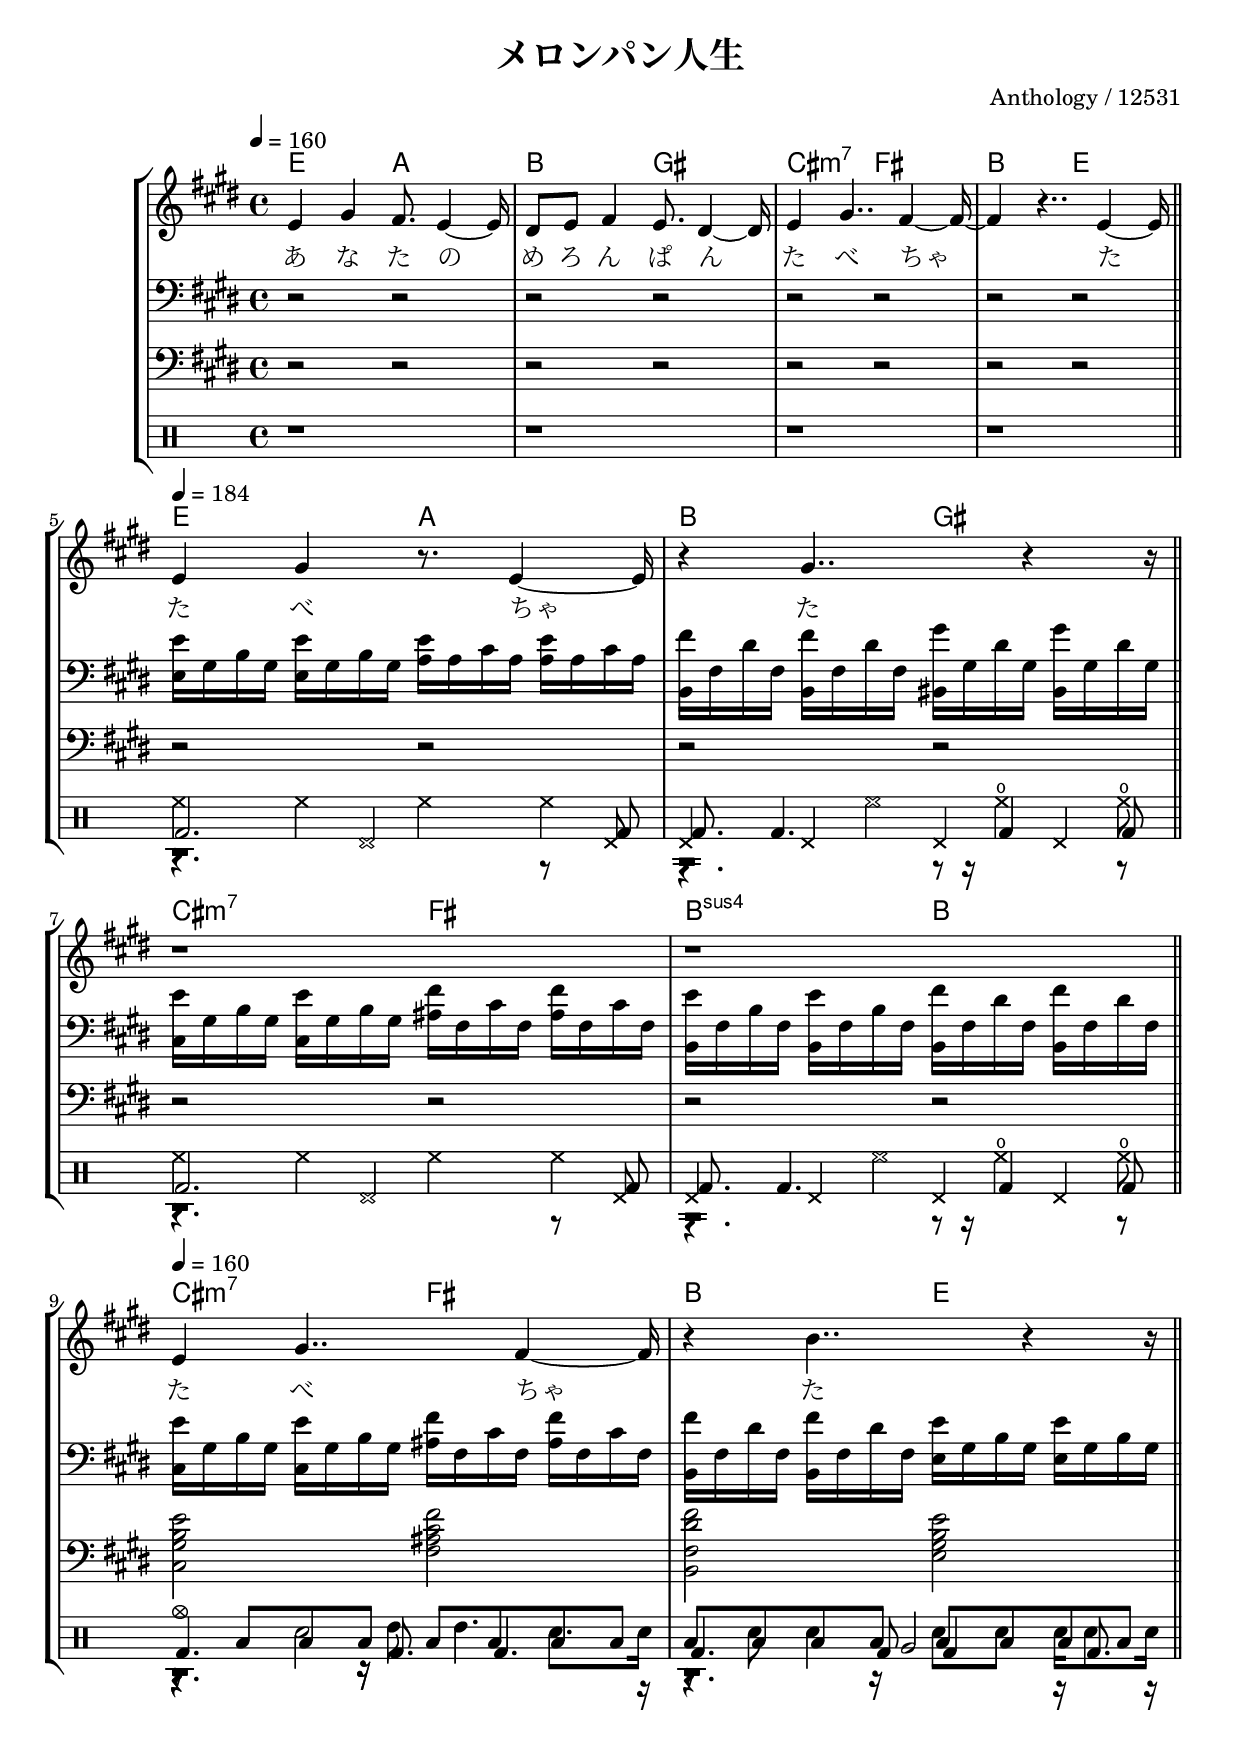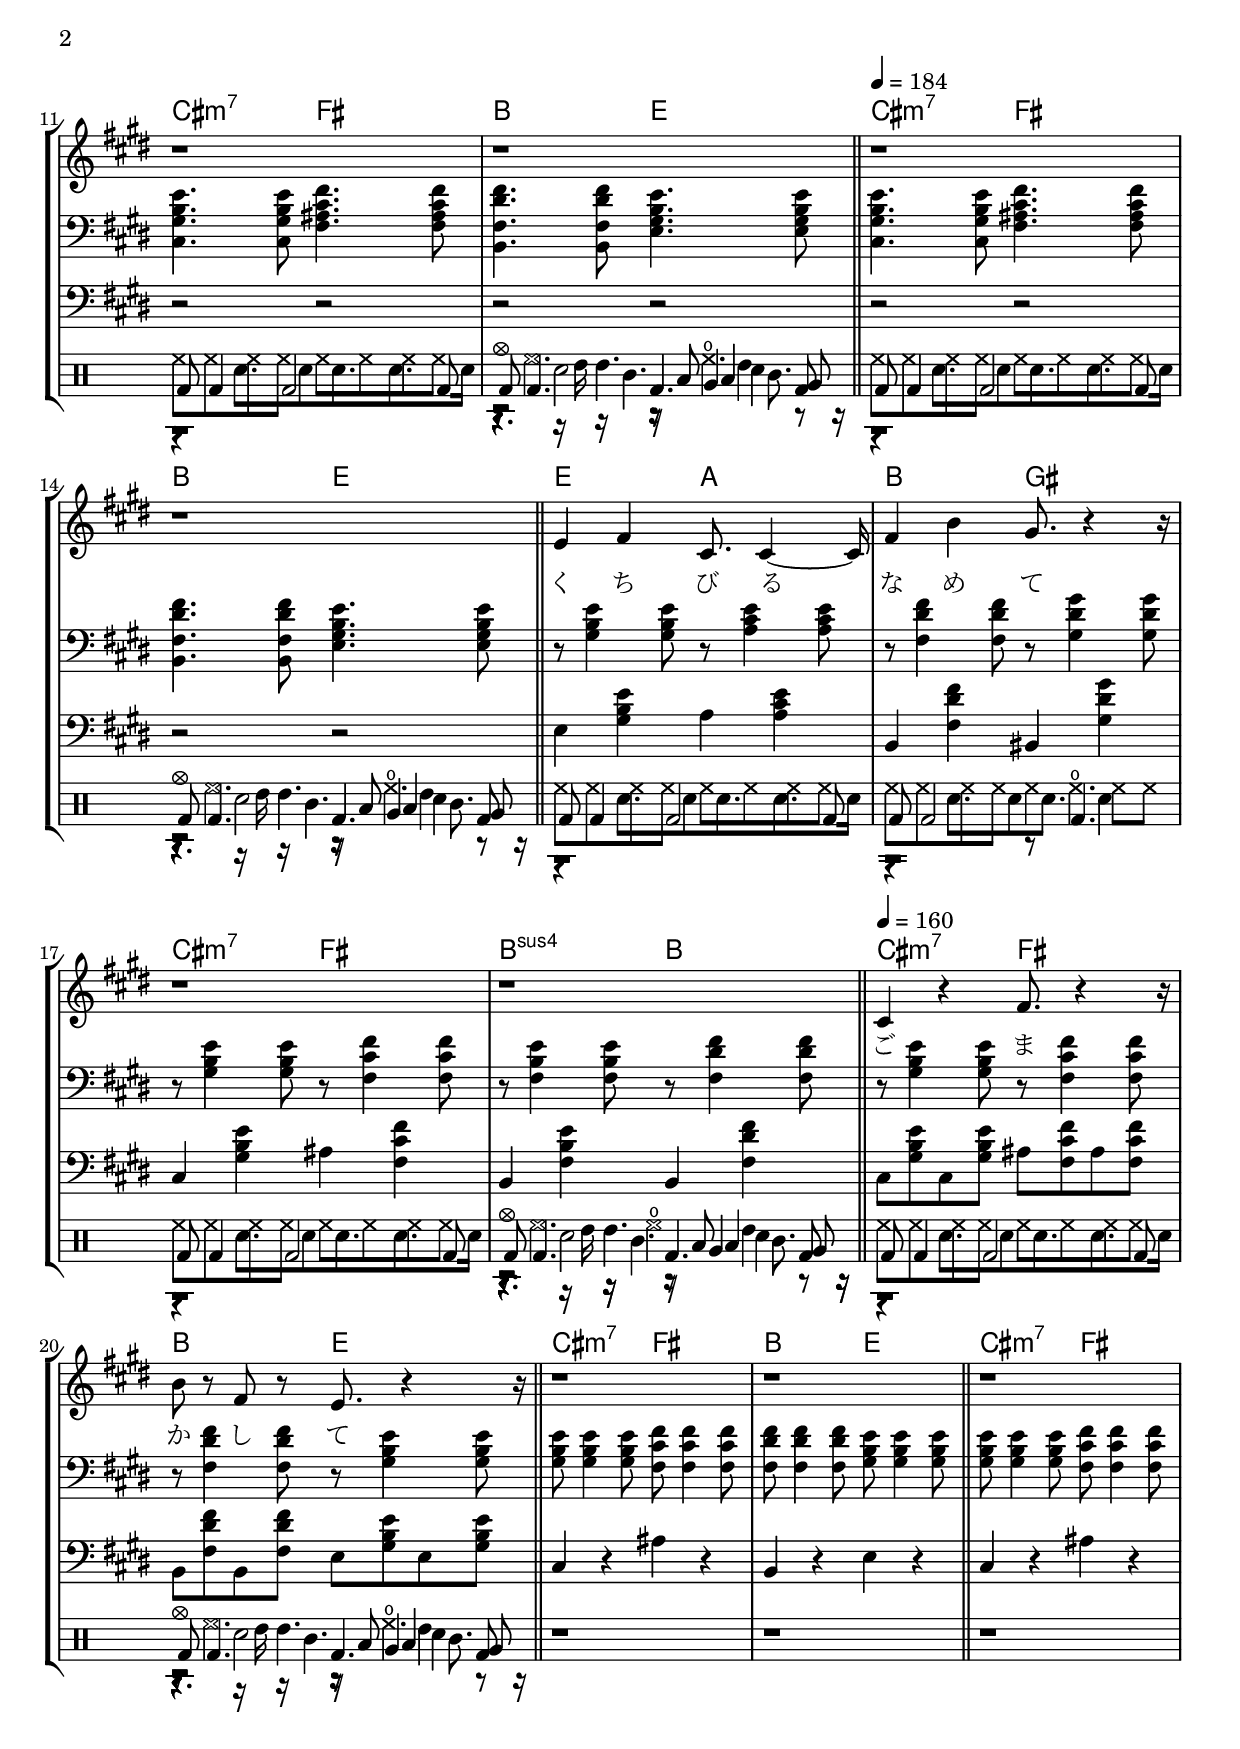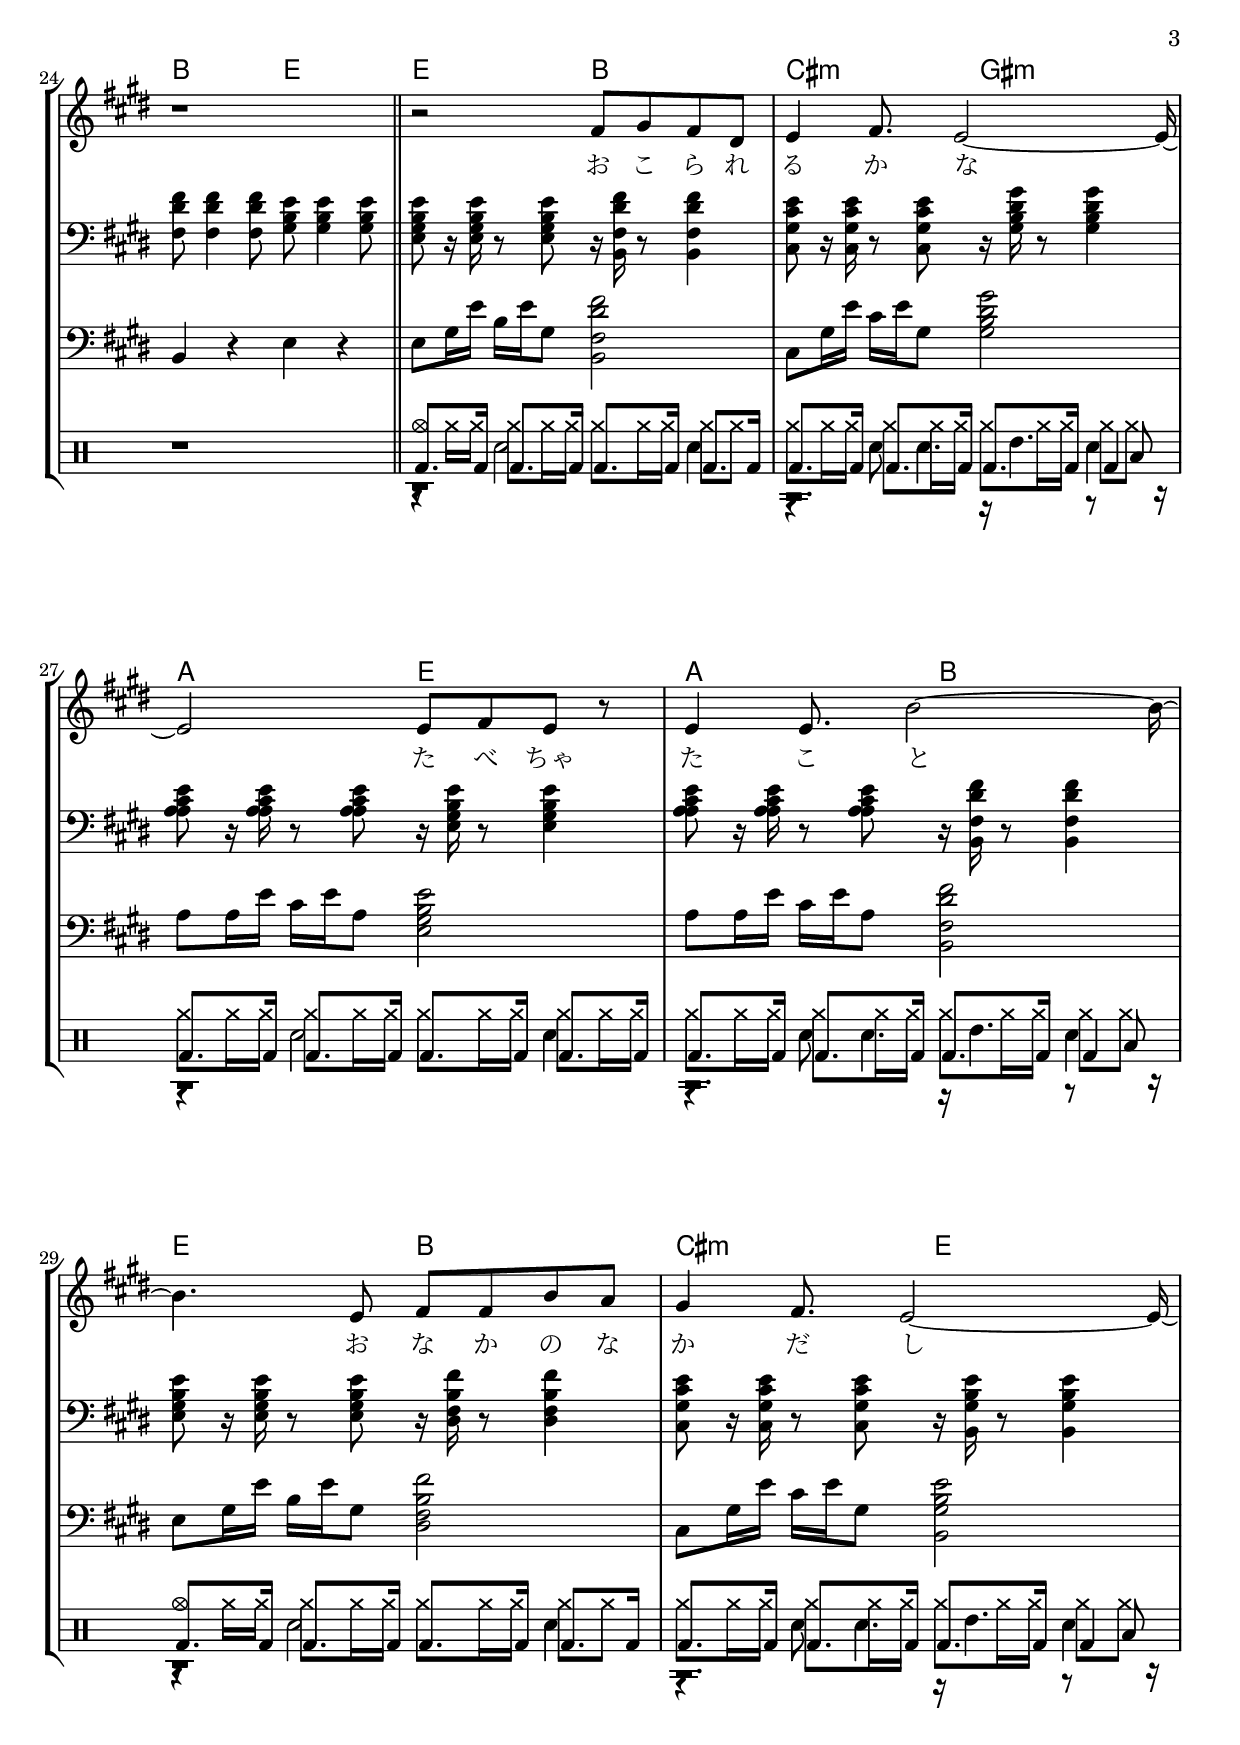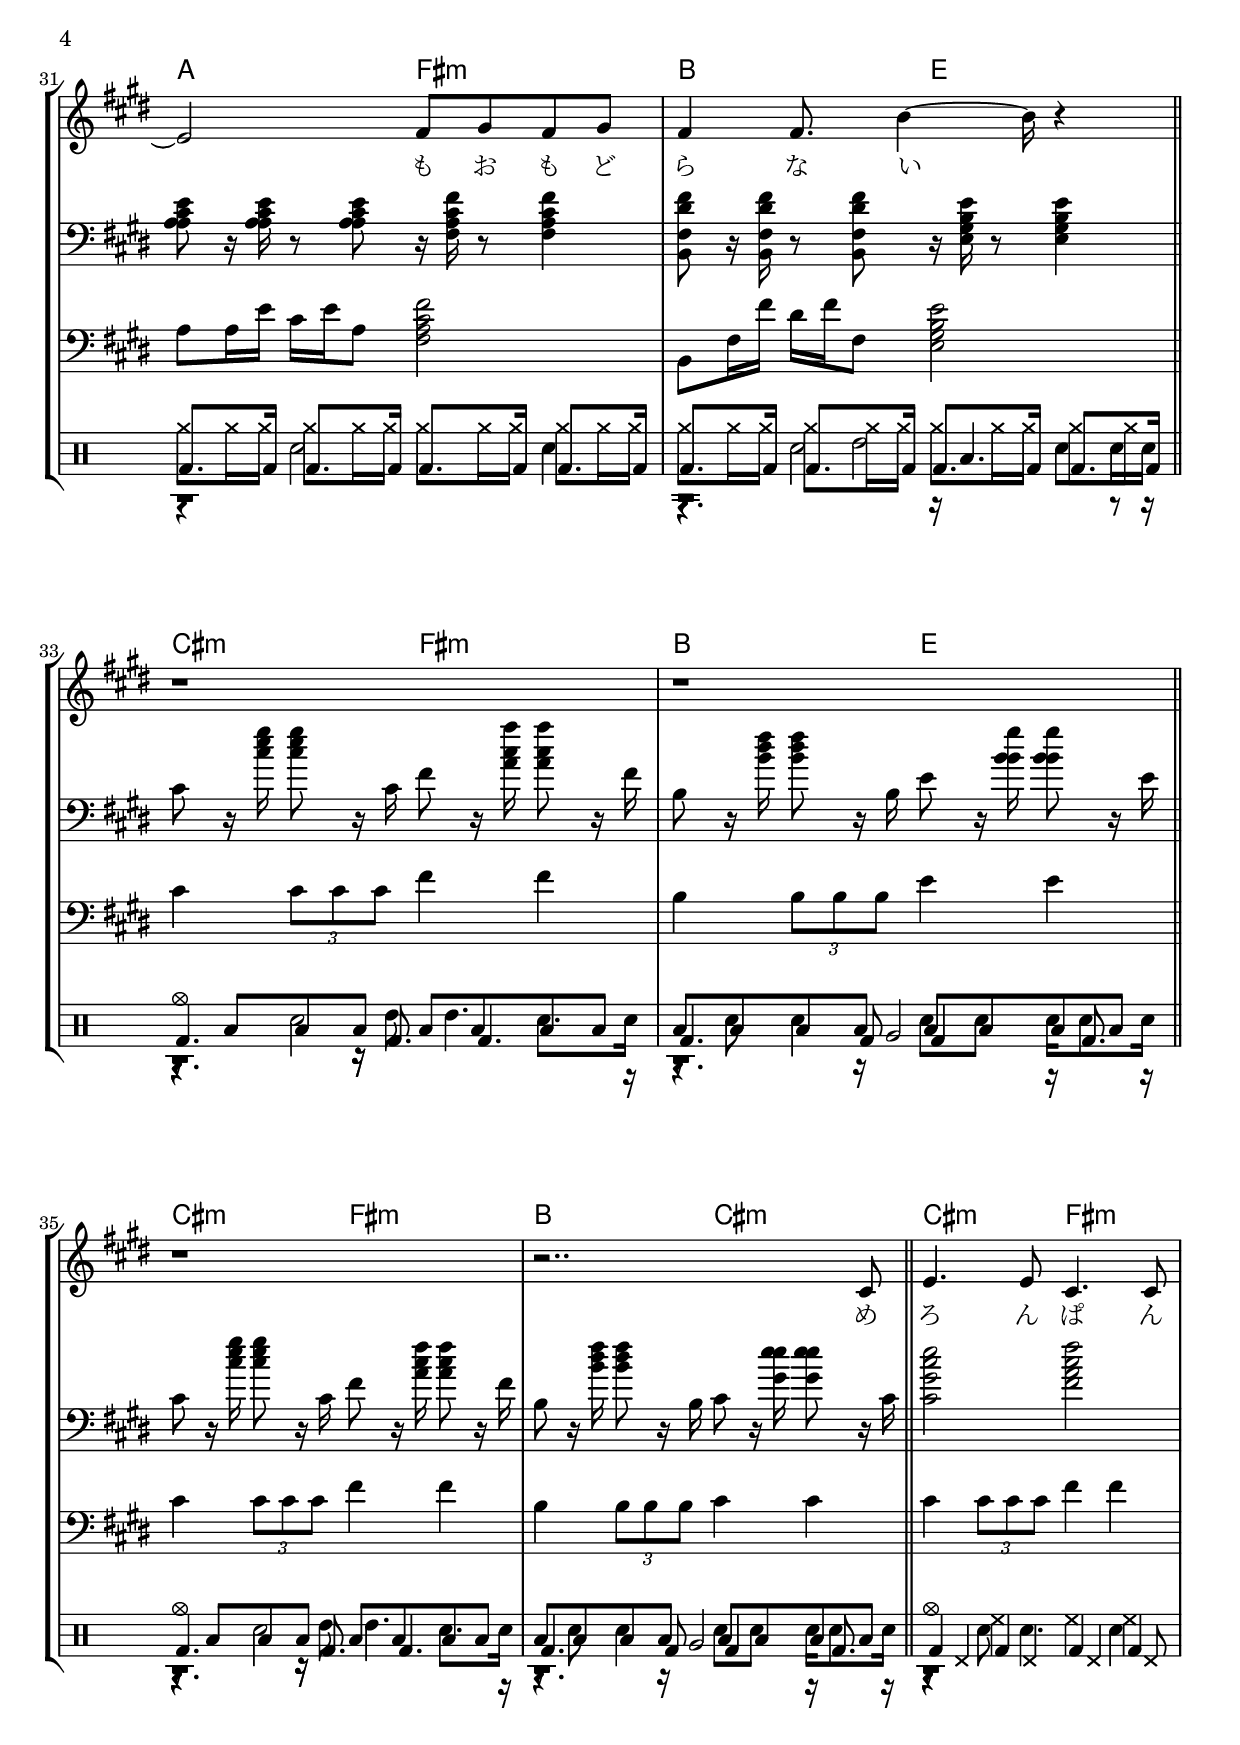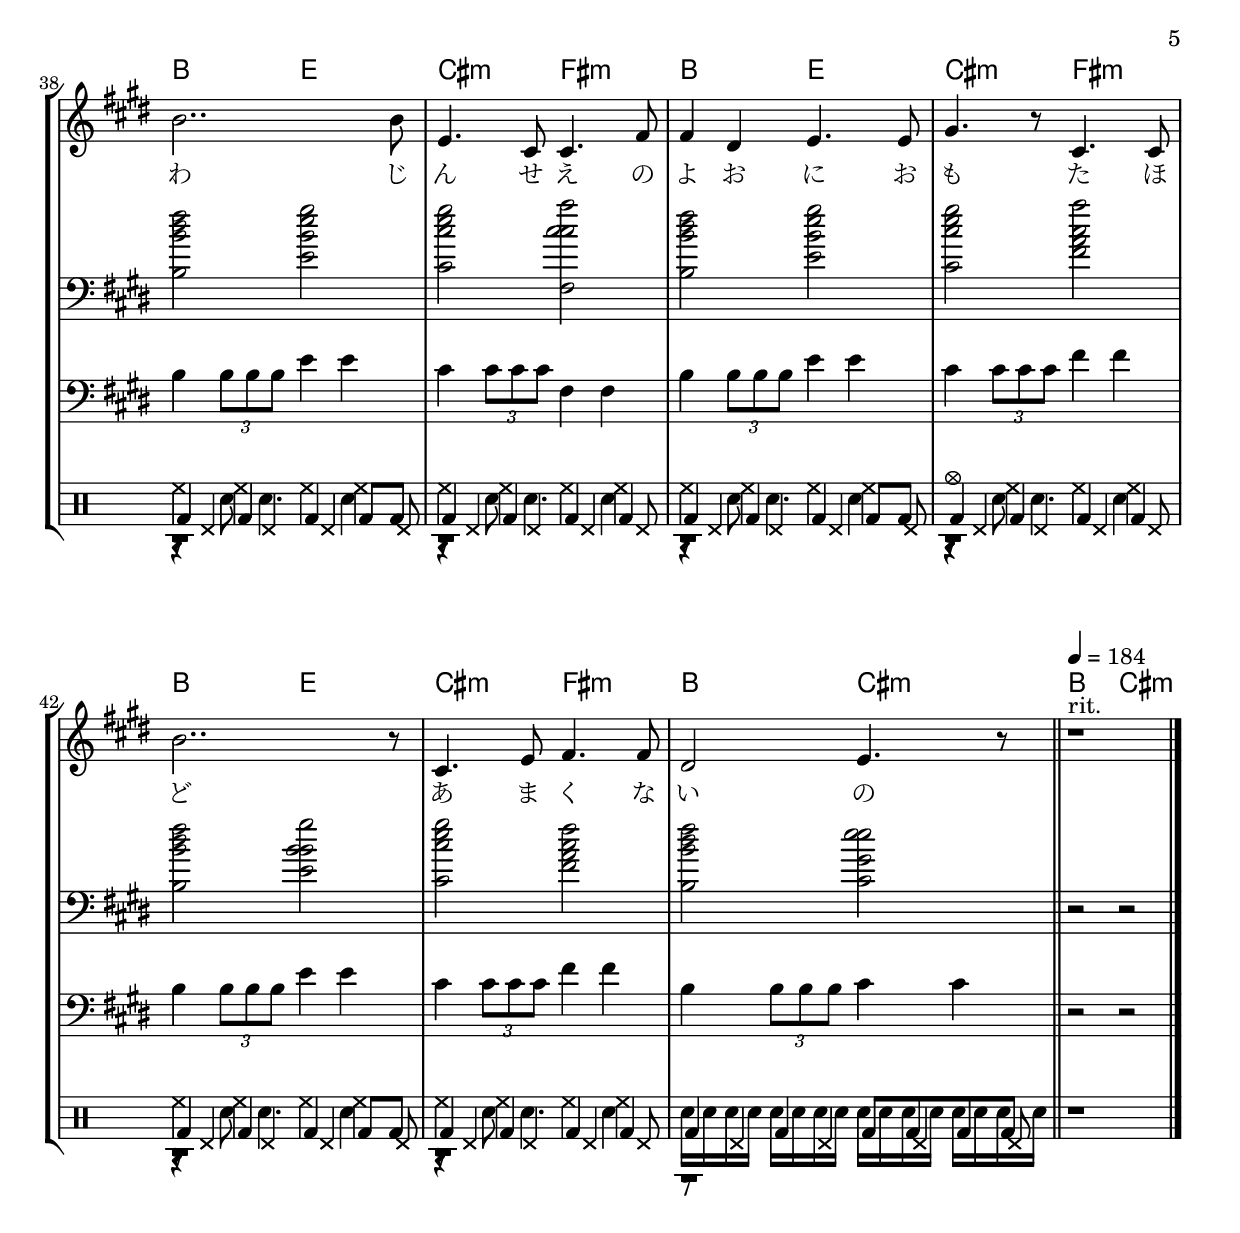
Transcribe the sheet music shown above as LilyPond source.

\version "2.12.1"

\header {
	title = \markup {メロンパン人生}
	composer = \markup \center-column {"Anthology / 12531"}
}

harmony = \chordmode {
	e2 a b gis cis:min7 fis b e 

	e a b gis 

	cis:min7 fis b:sus4 b 

	cis:min7 fis b e 

	cis:min7 fis b e 

	cis:min7 fis b e 

	e a b gis cis:min7 fis b:sus4 b 

	cis:min7 fis b e 

	cis:min7 fis b e 

	cis:min7 fis b e 

	e b cis:m gis:m a e a b e b cis:m e a fis:m b e 

	cis:m fis:m b e 

	cis:m fis:m b cis:m 

	cis:m fis:m b e cis:m fis:m b e cis:m fis:m b e cis:m fis:m b cis:m 

	b cis:m 
}

melody = {
	\set Staff.midiInstrument = #"fss0.35"
	\set Staff.midiMinimumVolume = #0.7
	\set Staff.midiMaximumVolume = #0.9
		\key e \major
	\tempo 4 = 160
e'4  gis'4  fis'8.  e'4~e'16 
	dis'8  e'8  fis'4  e'8.  dis'4~dis'16 
	e'4  gis'4..  fis'4~fis'16~ 
	fis'4  r4..  e'4~e'16
	\set Staff.midiInstrument = #"fss0.35"
	\set Staff.midiMinimumVolume = #0.7
	\set Staff.midiMaximumVolume = #0.9
		\tempo 4 = 184
e'4  gis'4  r8.  e'4~e'16 
	r4  gis'4..  r4 r16
	r1 | r1   
	\set Staff.midiInstrument = #"fss0.35"
	\set Staff.midiMinimumVolume = #0.7
	\set Staff.midiMaximumVolume = #0.9
		\tempo 4 = 160
e'4  gis'4..  fis'4~fis'16 
	r4  b'4..  r4 r16
	r1 | r1   
	\tempo 4 = 184
	r1 | r1   
	\set Staff.midiInstrument = #"fss0.35"
	\set Staff.midiMinimumVolume = #0.7
	\set Staff.midiMaximumVolume = #0.9
	e'4  fis'4  cis'8.  cis'4~cis'16 
	fis'4  b'4  gis'8.  r4 r16
	r1 r1 	\set Staff.midiInstrument = #"fss0.35"
	\set Staff.midiMinimumVolume = #0.7
	\set Staff.midiMaximumVolume = #0.9
		\tempo 4 = 160
cis'4  r4  fis'8.  r4 r16 
	b'8  r8  fis'8  r8  e'8.  r4 r16
	r1 | r1   
	r1 | r1   
	\set Staff.midiInstrument = #"fss0.35"
	\set Staff.midiMinimumVolume = #0.7
	\set Staff.midiMaximumVolume = #0.9
	r2 fis'8  gis'8  fis'8  dis'8 
	e'4  fis'8.  e'2~e'16~ 
	e'2  e'8  fis'8  e'8  r8 
	e'4  e'8.  b'2~b'16~ 
	b'4.  e'8  fis'8  fis'8  b'8  a'8 
	gis'4  fis'8.  e'2~e'16~ 
	e'2  fis'8  gis'8  fis'8  gis'8 
	fis'4  fis'8.  b'4~b'16  	r4 	r1 | r1   
	r1 | r2.. 
	\set Staff.midiInstrument = #"fss0.35"
	\set Staff.midiMinimumVolume = #0.7
	\set Staff.midiMaximumVolume = #0.9
	cis'8 
	e'4.  e'8  cis'4.  cis'8 
	b'2..  b'8 
	e'4.  cis'8  cis'4.  fis'8 
	fis'4  dis'4  e'4.  e'8 
	gis'4.  r8  cis'4.  cis'8 
	b'2..  r8 
	cis'4.  e'8  fis'4.  fis'8 
	dis'2  e'4.  	r8 	\tempo 4 = 184
	r1^"rit." \bar "|."
}

words = \lyricmode {
	あ  な  た  の  め  ろ  ん  ぱ  ん  た  べ  ちゃ  た  
	た  べ  ちゃ  た  
	
	た  べ  ちゃ  た  
	
	
	く  ち  び  る  な  め  て  
	ご  ま  か  し  て  
	
	
	お  こ  ら  れ  る  か  な  た  べ  ちゃ  た  こ  と  お  な  か  の  な  か  だ  し  も  お  も  ど  ら  な  い  
	
	
	め  ろ  ん  ぱ  ん  わ  じ  ん  せ  え  の  よ  お  に  お  も  た  ほ  ど  あ  ま  く  な  い  の  
	
}

tempochange = {
	\tempo 4 = 160
	r1 | r1 | r1 | r1 \bar "||"
	\tempo 4 = 184
	r1 | r1 \bar "||"
	\tempo 4 = 184
	r1 | r1 \bar "||"
	\tempo 4 = 160
	r1 | r1 \bar "||"
	\tempo 4 = 160
	r1 | r1 \bar "||"
	\tempo 4 = 184
	r1 | r1 \bar "||"
	\tempo 4 = 184
	r1 | r1 | r1 | r1 \bar "||"
	\tempo 4 = 160
	r1 | r1 \bar "||"
	\tempo 4 = 160
	r1 | r1 \bar "||"
	\tempo 4 = 160
	r1 | r1 \bar "||"
	\tempo 4 = 160
	r1 | r1 | r1 | r1 | r1 | r1 | r1 | r1 \bar "||"
	\tempo 4 = 160
	r1 | r1 \bar "||"
	\tempo 4 = 160
	r1 | r1 \bar "||"
	\tempo 4 = 160
	r1 | r1 | r1 | r1 | r1 | r1 | r1 | r1 \bar "||"
	\tempo 4 = 184
	\tempo 4 = 138 r2 \tempo 4 = 122 r2 \bar "|."
}

mainacc = {
	\clef bass
	\set Staff.midiInstrument = #"Acoustic grand"
	\set Staff.midiMinimumVolume = #0.3
	\set Staff.midiMaximumVolume = #0.6
	\key e \major
	\tempo 4 = 160
	r2
	r2
	r2
	r2
	r2
	r2
	r2
	r2
	\bar "||"

	\set Staff.midiInstrument = #"Celesta"
	\set Staff.midiMinimumVolume = #0.3
	\set Staff.midiMaximumVolume = #0.6
	\tempo 4 = 184
	<e e'>16 gis b gis <e e'> gis b gis
	<a e'>16 a cis' a <a e'> a cis' a
	<b, fis'>16 fis dis' fis <b, fis'> fis dis' fis
	<bis, gis'>16 gis dis' gis <bis, gis'> gis dis' gis
	\bar "||"

	\set Staff.midiInstrument = #"Celesta"
	\set Staff.midiMinimumVolume = #0.3
	\set Staff.midiMaximumVolume = #0.6
	<cis e'>16 gis b gis <cis e'> gis b gis
	<ais fis'>16 fis cis' fis <ais fis'> fis cis' fis
	<b, e'>16 fis b fis <b, e'> fis b fis
	<b, fis'>16 fis dis' fis <b, fis'> fis dis' fis
	\bar "||"

	\set Staff.midiInstrument = #"Celesta"
	\set Staff.midiMinimumVolume = #0.3
	\set Staff.midiMaximumVolume = #0.6
	\tempo 4 = 160
	<cis e'>16 gis b gis <cis e'> gis b gis
	<ais fis'>16 fis cis' fis <ais fis'> fis cis' fis
	<b, fis'>16 fis dis' fis <b, fis'> fis dis' fis
	<e e'>16 gis b gis <e e'> gis b gis
	\bar "||"

	\set Staff.midiInstrument = #"Timpani"
	\set Staff.midiMinimumVolume = #0.3
	\set Staff.midiMaximumVolume = #0.6
	<cis gis b e'>4. <cis gis b e'>8
	<ais fis cis' fis'>4. <ais fis cis' fis'>8
	<b, fis dis' fis'>4. <b, fis dis' fis'>8
	<e gis b e'>4. <e gis b e'>8
	\bar "||"

	\set Staff.midiInstrument = #"Timpani"
	\set Staff.midiMinimumVolume = #0.3
	\set Staff.midiMaximumVolume = #0.6
	\tempo 4 = 184
	<cis gis b e'>4. <cis gis b e'>8
	<ais fis cis' fis'>4. <ais fis cis' fis'>8
	<b, fis dis' fis'>4. <b, fis dis' fis'>8
	<e gis b e'>4. <e gis b e'>8
	\bar "||"

	\set Staff.midiInstrument = #"Celesta"
	\set Staff.midiMinimumVolume = #0.3
	\set Staff.midiMaximumVolume = #0.6
	r8 <gis b e'>4 <gis b e'>8
	r8 <a cis' e'>4 <a cis' e'>8
	r8 <fis dis' fis'>4 <fis dis' fis'>8
	r8 <gis dis' gis'>4 <gis dis' gis'>8
	r8 <gis b e'>4 <gis b e'>8
	r8 <fis cis' fis'>4 <fis cis' fis'>8
	r8 <fis b e'>4 <fis b e'>8
	r8 <fis dis' fis'>4 <fis dis' fis'>8
	\bar "||"

	\set Staff.midiInstrument = #"Vibraphone"
	\set Staff.midiMinimumVolume = #0.3
	\set Staff.midiMaximumVolume = #0.6
	\tempo 4 = 160
	r8 <gis b e'>4 <gis b e'>8
	r8 <fis cis' fis'>4 <fis cis' fis'>8
	r8 <fis dis' fis'>4 <fis dis' fis'>8
	r8 <gis b e'>4 <gis b e'>8
	\bar "||"

	\set Staff.midiInstrument = #"Celesta"
	\set Staff.midiMinimumVolume = #0.3
	\set Staff.midiMaximumVolume = #0.6
	<gis b e'>8 <gis b e'>4 <gis b e'>8
	<fis cis' fis'>8 <fis cis' fis'>4 <fis cis' fis'>8
	<fis dis' fis'>8 <fis dis' fis'>4 <fis dis' fis'>8
	<gis b e'>8 <gis b e'>4 <gis b e'>8
	\bar "||"

	\set Staff.midiInstrument = #"Celesta"
	\set Staff.midiMinimumVolume = #0.3
	\set Staff.midiMaximumVolume = #0.6
	<gis b e'>8 <gis b e'>4 <gis b e'>8
	<fis cis' fis'>8 <fis cis' fis'>4 <fis cis' fis'>8
	<fis dis' fis'>8 <fis dis' fis'>4 <fis dis' fis'>8
	<gis b e'>8 <gis b e'>4 <gis b e'>8
	\bar "||"

	\set Staff.midiInstrument = #"Vibraphone"
	\set Staff.midiMinimumVolume = #0.3
	\set Staff.midiMaximumVolume = #0.6
	<e gis b e'>8 r16 <e gis b e'>16 r8     <e gis b e'>8
	r16 <b, fis dis' fis'>16 r8     <b, fis dis' fis'>4
	<cis gis cis' e'>8 r16 <cis gis cis' e'>16 r8     <cis gis cis' e'>8
	r16 <gis b dis' gis'>16 r8     <gis b dis' gis'>4
	<a a cis' e'>8 r16 <a a cis' e'>16 r8     <a a cis' e'>8
	r16 <e gis b e'>16 r8     <e gis b e'>4
	<a a cis' e'>8 r16 <a a cis' e'>16 r8     <a a cis' e'>8
	r16 <b, fis dis' fis'>16 r8     <b, fis dis' fis'>4
	<e gis b e'>8 r16 <e gis b e'>16 r8     <e gis b e'>8
	r16 <dis fis b fis'>16 r8     <dis fis b fis'>4
	<cis gis cis' e'>8 r16 <cis gis cis' e'>16 r8     <cis gis cis' e'>8
	r16 <b, gis b e'>16 r8     <b, gis b e'>4
	<a a cis' e'>8 r16 <a a cis' e'>16 r8     <a a cis' e'>8
	r16 <fis a cis' fis'>16 r8     <fis a cis' fis'>4
	<b, fis dis' fis'>8 r16 <b, fis dis' fis'>16 r8     <b, fis dis' fis'>8
	r16 <e gis b e'>16 r8     <e gis b e'>4
	\bar "||"

	\set Staff.midiInstrument = #"Tremolo Strings"
	\set Staff.midiMinimumVolume = #0.3
	\set Staff.midiMaximumVolume = #0.6
	cis'8 r16 <cis'' e'' gis''>16 <cis'' e'' gis''>8 r16 cis'16
	fis'8 r16 <a' cis'' a''>16 <a' cis'' a''>8 r16 fis'16
	b8 r16 <b' dis'' fis''>16 <b' dis'' fis''>8 r16 b16
	e'8 r16 <b' b' gis''>16 <b' b' gis''>8 r16 e'16
	\bar "||"

	\set Staff.midiInstrument = #"Tremolo Strings"
	\set Staff.midiMinimumVolume = #0.3
	\set Staff.midiMaximumVolume = #0.6
	cis'8 r16 <cis'' e'' gis''>16 <cis'' e'' gis''>8 r16 cis'16
	fis'8 r16 <a' cis'' fis''>16 <a' cis'' fis''>8 r16 fis'16
	b8 r16 <b' dis'' fis''>16 <b' dis'' fis''>8 r16 b16
	cis'8 r16 <gis' e'' e''>16 <gis' e'' e''>8 r16 cis'16
	\bar "||"

	\set Staff.midiInstrument = #"Violin"
	\set Staff.midiMinimumVolume = #0.3
	\set Staff.midiMaximumVolume = #0.6
	<cis' gis' cis'' e''>2
	<fis' a' cis'' fis''>2
	<b b' dis'' fis''>2
	<e' b' e'' gis''>2
	<cis' cis'' e'' gis''>2
	<fis cis'' cis'' a''>2
	<b b' dis'' fis''>2
	<e' b' e'' gis''>2
	<cis' cis'' e'' gis''>2
	<fis' a' cis'' a''>2
	<b b' dis'' fis''>2
	<e' b' b' gis''>2
	<cis' cis'' e'' gis''>2
	<fis' a' cis'' fis''>2
	<b b' dis'' fis''>2
	<cis' gis' e'' e''>2
	\bar "||"

	\set Staff.midiInstrument = #"Acoustic grand"
	\set Staff.midiMinimumVolume = #0.3
	\set Staff.midiMaximumVolume = #0.6
	\tempo 4 = 184
	r2
	r2
	\bar "|."
}

subacc = {
	\clef bass
	\set Staff.midiInstrument = #"Acoustic grand"
	\set Staff.midiMinimumVolume = #0.3
	\set Staff.midiMaximumVolume = #0.6
	\key e \major
	\tempo 4 = 160
	r2
	r2
	r2
	r2
	r2
	r2
	r2
	r2
	\bar "||"

	\set Staff.midiInstrument = #"Acoustic grand"
	\set Staff.midiMinimumVolume = #0.3
	\set Staff.midiMaximumVolume = #0.6
	\tempo 4 = 184
	r2
	r2
	r2
	r2
	\bar "||"

	\set Staff.midiInstrument = #"Acoustic grand"
	\set Staff.midiMinimumVolume = #0.3
	\set Staff.midiMaximumVolume = #0.6
	r2
	r2
	r2
	r2
	\bar "||"

	\set Staff.midiInstrument = #"String Ensemble 1"
	\set Staff.midiMinimumVolume = #0.3
	\set Staff.midiMaximumVolume = #0.6
	\tempo 4 = 160
	<cis gis b e'>2
	<ais fis cis' fis'>2
	<b, fis dis' fis'>2
	<e gis b e'>2
	\bar "||"

	\set Staff.midiInstrument = #"Acoustic grand"
	\set Staff.midiMinimumVolume = #0.3
	\set Staff.midiMaximumVolume = #0.6
	r2
	r2
	r2
	r2
	\bar "||"

	\set Staff.midiInstrument = #"Acoustic grand"
	\set Staff.midiMinimumVolume = #0.3
	\set Staff.midiMaximumVolume = #0.6
	\tempo 4 = 184
	r2
	r2
	r2
	r2
	\bar "||"

	\set Staff.midiInstrument = #"Timpani"
	\set Staff.midiMinimumVolume = #0.3
	\set Staff.midiMaximumVolume = #0.6
	e4 <gis b e'>4
	a4 <a cis' e'>4
	b,4 <fis dis' fis'>4
	bis,4 <gis dis' gis'>4
	cis4 <gis b e'>4
	ais4 <fis cis' fis'>4
	b,4 <fis b e'>4
	b,4 <fis dis' fis'>4
	\bar "||"

	\set Staff.midiInstrument = #"Timpani"
	\set Staff.midiMinimumVolume = #0.3
	\set Staff.midiMaximumVolume = #0.6
	\tempo 4 = 160
	cis8 <gis b e'> cis <gis b e'>
	ais8 <fis cis' fis'> ais <fis cis' fis'>
	b,8 <fis dis' fis'> b, <fis dis' fis'>
	e8 <gis b e'> e <gis b e'>
	\bar "||"

	\set Staff.midiInstrument = #"String Ensemble 2"
	\set Staff.midiMinimumVolume = #0.3
	\set Staff.midiMaximumVolume = #0.6
	cis4 r4
	ais4 r4
	b,4 r4
	e4 r4
	\bar "||"

	\set Staff.midiInstrument = #"String Ensemble 2"
	\set Staff.midiMinimumVolume = #0.3
	\set Staff.midiMaximumVolume = #0.6
	cis4 r4
	ais4 r4
	b,4 r4
	e4 r4
	\bar "||"

	\set Staff.midiInstrument = #"Pizzicato Strings"
	\set Staff.midiMinimumVolume = #0.3
	\set Staff.midiMaximumVolume = #0.6
	e8 gis16 e' b e' gis8
	<b, fis dis' fis'>2
	cis8 gis16 e' cis' e' gis8
	<gis b dis' gis'>2
	a8 a16 e' cis' e' a8
	<e gis b e'>2
	a8 a16 e' cis' e' a8
	<b, fis dis' fis'>2
	e8 gis16 e' b e' gis8
	<dis fis b fis'>2
	cis8 gis16 e' cis' e' gis8
	<b, gis b e'>2
	a8 a16 e' cis' e' a8
	<fis a cis' fis'>2
	b,8 fis16 fis' dis' fis' fis8
	<e gis b e'>2
	\bar "||"

	\set Staff.midiInstrument = #"Pizzicato Strings"
	\set Staff.midiMinimumVolume = #0.3
	\set Staff.midiMaximumVolume = #0.6
	cis'4 \tuplet 3/2 { cis'8 cis'8 cis'8 }
	fis'4 fis'4
	b4 \tuplet 3/2 { b8 b8 b8 }
	e'4 e'4
	\bar "||"

	\set Staff.midiInstrument = #"Pizzicato Strings"
	\set Staff.midiMinimumVolume = #0.3
	\set Staff.midiMaximumVolume = #0.6
	cis'4 \tuplet 3/2 { cis'8 cis'8 cis'8 }
	fis'4 fis'4
	b4 \tuplet 3/2 { b8 b8 b8 }
	cis'4 cis'4
	\bar "||"

	\set Staff.midiInstrument = #"Pizzicato Strings"
	\set Staff.midiMinimumVolume = #0.3
	\set Staff.midiMaximumVolume = #0.6
	cis'4 \tuplet 3/2 { cis'8 cis'8 cis'8 }
	fis'4 fis'4
	b4 \tuplet 3/2 { b8 b8 b8 }
	e'4 e'4
	cis'4 \tuplet 3/2 { cis'8 cis'8 cis'8 }
	fis4 fis4
	b4 \tuplet 3/2 { b8 b8 b8 }
	e'4 e'4
	cis'4 \tuplet 3/2 { cis'8 cis'8 cis'8 }
	fis'4 fis'4
	b4 \tuplet 3/2 { b8 b8 b8 }
	e'4 e'4
	cis'4 \tuplet 3/2 { cis'8 cis'8 cis'8 }
	fis'4 fis'4
	b4 \tuplet 3/2 { b8 b8 b8 }
	cis'4 cis'4
	\bar "||"

	\set Staff.midiInstrument = #"Acoustic grand"
	\set Staff.midiMinimumVolume = #0.3
	\set Staff.midiMaximumVolume = #0.6
	\tempo 4 = 184
	r2
	r2
	\bar "|."
}

percA = {
	\drummode {
	r1 |r1 |r1 |r1 \bar "||"
	r1  |r2 r8 hho4 hho8  \bar "||"
	r1  |r2 r8 hho4 hho8  \bar "||"
	r4 sn2 sn8. sn16  |r8 sn8 sn4 sn8 sn8 sn16 sn8 sn16  \bar "||"
	hh8 hh8 hh8 hh8 hh8 hh8 hh8 hh8  |r8 hh2. r8  \bar "||"
	hh8 hh8 hh8 hh8 hh8 hh8 hh8 hh8  |r8 hh2. r8  \bar "||"
	hh8 hh8 hh8 hh8 hh8 hh8 hh8 hh8  |hh8 hh8 hh8 hh8 hh4 hh8 hh8  |hh8 hh8 hh8 hh8 hh8 hh8 hh8 hh8  |r8 hh2. r8  \bar "||"
	hh8 hh8 hh8 hh8 hh8 hh8 hh8 hh8  |r8 hh2. r8  \bar "||"
	r1 |r1 \bar "||"
	r1 |r1 \bar "||"
	r8 cymr16 cymr16 cymr8 cymr16 cymr16 cymr8 cymr16 cymr16 cymr8 cymr8  |cymr8 cymr16 cymr16 cymr8 cymr16 cymr16 cymr8 cymr16 cymr16 cymr8 cymr8  |cymr8 cymr16 cymr16 cymr8 cymr16 cymr16 cymr8 cymr16 cymr16 cymr8 cymr16 cymr16  |cymr8 cymr16 cymr16 cymr8 cymr16 cymr16 cymr8 cymr16 cymr16 cymr8 cymr8  |r8 cymr16 cymr16 cymr8 cymr16 cymr16 cymr8 cymr16 cymr16 cymr8 cymr8  |cymr8 cymr16 cymr16 cymr8 cymr16 cymr16 cymr8 cymr16 cymr16 cymr8 cymr8  |cymr8 cymr16 cymr16 cymr8 cymr16 cymr16 cymr8 cymr16 cymr16 cymr8 cymr16 cymr16  |cymr8 cymr16 cymr16 cymr8 cymr16 cymr16 cymr8 cymr16 cymr16 cymr8 cymr8  \bar "||"
	r4 sn2 sn8. sn16  |r8 sn8 sn4 sn8 sn8 sn16 sn8 sn16  \bar "||"
	r4 sn2 sn8. sn16  |r8 sn8 sn4 sn8 sn8 sn16 sn8 sn16  \bar "||"
	r4 hh4 hh4 hh4  |hh4 hh4 hh4 hh4  |hh4 hh4 hh4 hh4  |hh4 hh4 hh4 hh4  |r4 hh4 hh4 hh4  |hh4 hh4 hh4 hh4  |hh4 hh4 hh4 hh4  |r1  \bar "||"
	r1 \bar "|."
	}
}

percB = {
	\drummode {
	r1 |r1 |r1 |r1 \bar "||"
	r4. hhp2 hhp8  |hhp4 hhp4 hhp4 hhp4  \bar "||"
	r4. hhp2 hhp8  |hhp4 hhp4 hhp4 hhp4  \bar "||"
	r4. r16 tommh8 tommh4. r16  |r1  \bar "||"
	r4 sn8. sn8 sn8. sn8. sn16  |r4 sn2 sn4  \bar "||"
	r4 sn8. sn8 sn8. sn8. sn16  |r4 sn2 sn4  \bar "||"
	r4 sn8. sn8 sn8. sn8. sn16  |r4 sn8. sn8 sn8. sn4  |r4 sn8. sn8 sn8. sn8. sn16  |r4 sn2 sn4  \bar "||"
	r4 sn8. sn8 sn8. sn8. sn16  |r4 sn2 sn4  \bar "||"
	r1 |r1 \bar "||"
	r1 |r1 \bar "||"
	r4 sn2 sn4  |r4 sn8 sn4. sn4  |r4 sn2 sn4  |r4 sn8 sn4. sn4  |r4 sn2 sn4  |r4 sn8 sn4. sn4  |r4 sn2 sn4  |r4 sn2 sn8 sn16 sn16  \bar "||"
	r4. r16 tommh8 tommh4. r16  |r1  \bar "||"
	r4. r16 tommh8 tommh4. r16  |r1  \bar "||"
	r4 sn8 sn4. sn4  |r4 sn8 sn4. sn4  |r4 sn8 sn4. sn4  |r4 sn8 sn4. sn4  |r4 sn8 sn4. sn4  |r4 sn8 sn4. sn4  |r4 sn8 sn4. sn4  |sn16 sn16 sn16 sn16 sn16 sn16 sn16 sn16 sn16 sn16 sn16 sn16 sn16 sn16 sn16 sn16  \bar "||"
	r1 \bar "|."
	}
}

percC = {
	\drummode {
	r1 |r1 |r1 |r1 \bar "||"
	hh4 hh4 hh4 hh4  |r4. hh2 r8  \bar "||"
	hh4 hh4 hh4 hh4  |r4. hh2 r8  \bar "||"
	r8 toml8 toml8 toml8 toml8 toml8 toml8 toml8  |toml8 toml8 toml8 toml8 toml8 toml8 toml8 toml8  \bar "||"
	bd8 bd4 bd2 bd8  |bd8 bd4. bd4. bd8  \bar "||"
	bd8 bd4 bd2 bd8  |bd8 bd4. bd4. bd8  \bar "||"
	bd8 bd4 bd2 bd8  |bd8 bd2 bd4.  |bd8 bd4 bd2 bd8  |bd8 bd4. bd4. bd8  \bar "||"
	bd8 bd4 bd2 bd8  |bd8 bd4. bd4. bd8  \bar "||"
	r1 |r1 \bar "||"
	r1 |r1 \bar "||"
	bd8. bd16 bd8. bd16 bd8. bd16 bd8. bd16  |bd8. bd16 bd8. bd16 bd8. bd16 bd4  |bd8. bd16 bd8. bd16 bd8. bd16 bd8. bd16  |bd8. bd16 bd8. bd16 bd8. bd16 bd4  |bd8. bd16 bd8. bd16 bd8. bd16 bd8. bd16  |bd8. bd16 bd8. bd16 bd8. bd16 bd4  |bd8. bd16 bd8. bd16 bd8. bd16 bd8. bd16  |bd8. bd16 bd8. bd16 bd8. bd16 bd8. bd16  \bar "||"
	r8 toml8 toml8 toml8 toml8 toml8 toml8 toml8  |toml8 toml8 toml8 toml8 toml8 toml8 toml8 toml8  \bar "||"
	r8 toml8 toml8 toml8 toml8 toml8 toml8 toml8  |toml8 toml8 toml8 toml8 toml8 toml8 toml8 toml8  \bar "||"
	bd4 bd4 bd4 bd4  |bd4 bd4 bd4 bd8 bd8  |bd4 bd4 bd4 bd4  |bd4 bd4 bd4 bd8 bd8  |bd4 bd4 bd4 bd4  |bd4 bd4 bd4 bd8 bd8  |bd4 bd4 bd4 bd4  |bd4 bd4 bd8 bd8 bd8 bd8  \bar "||"
	r1 \bar "|."
	}
}

percD = {
	\drummode {
	r1 |r1 |r1 |r1 \bar "||"
	bd2. r8 bd8  |bd8. bd4. r16 bd4 bd8  \bar "||"
	bd2. r8 bd8  |bd8. bd4. r16 bd4 bd8  \bar "||"
	r1  |r4. r16 tomfh2 r16  \bar "||"
	r1  |r2 r8 hho4.  \bar "||"
	r1  |r2 r8 hho4.  \bar "||"
	r1  |r2 r8 hho4.  |r1  |r4. r16 hho2 r16  \bar "||"
	r1  |r2 r8 hho4.  \bar "||"
	r1 |r1 \bar "||"
	r1 |r1 \bar "||"
	r1  |r2 r16 tommh4. r16  |r1  |r2 r16 tommh4. r16  |r1  |r2 r16 tommh4. r16  |r1  |r4. tommh2 r8  \bar "||"
	r1  |r4. r16 tomfh2 r16  \bar "||"
	r1  |r4. r16 tomfh2 r16  \bar "||"
	r8 hhp4 hhp4 hhp4 hhp8  |r8 hhp4 hhp4 hhp4 hhp8  |r8 hhp4 hhp4 hhp4 hhp8  |r8 hhp4 hhp4 hhp4 hhp8  |r8 hhp4 hhp4 hhp4 hhp8  |r8 hhp4 hhp4 hhp4 hhp8  |r8 hhp4 hhp4 hhp4 hhp8  |r8 hhp4 hhp4 hhp4 hhp8  \bar "||"
	r1 \bar "|."
	}
}

percE = {
	\drummode {
	r1 |r1 |r1 |r1 \bar "||"
	r1 | r1 \bar "||"
	r1 | r1 \bar "||"
	bd4. r16 bd8. bd4.  |bd4. bd8 bd4 r16 bd8.  \bar "||"
	r1 |cymc1  \bar "||"
	r1 |cymc1  \bar "||"
	r1 |r1 |r1 |cymc1  \bar "||"
	r1 |cymc1  \bar "||"
	r1 |r1 \bar "||"
	r1 |r1 \bar "||"
	r1  |r2. r8 toml8  |r1  |r2. r8 toml8  |r1  |r2. r8 toml8  |r1  |r2 r16 toml4. r16  \bar "||"
	bd4. r16 bd8. bd4.  |bd4. bd8 bd4 r16 bd8.  \bar "||"
	bd4. r16 bd8. bd4.  |bd4. bd8 bd4 r16 bd8.  \bar "||"
	cymc1  |r1 |r1 |r1 |cymc1  |r1 |r1 |r1 \bar "||"
	r1 \bar "|."
	}
}

percF = {
	\drummode {
	r1 | r1 | r1 | r1 \bar "||"
	r1 | r1 \bar "||"
	r1 | r1 \bar "||"
	cymc1  |r1 \bar "||"
	r1 |r4 r16 tommh16 tommh4. tommh4  \bar "||"
	r1 |r4 r16 tommh16 tommh4. tommh4  \bar "||"
	r1 |r1 |r1 |r4 r16 tommh16 tommh4. tommh4  \bar "||"
	r1 |r4 r16 tommh16 tommh4. tommh4  \bar "||"
	r1 | r1 \bar "||"
	r1 | r1 \bar "||"
	cymc1  |r1 |r1 |r1 |cymc1  |r1 |r1 |r1 \bar "||"
	cymc1  |r1 \bar "||"
	cymc1  |r1 \bar "||"
	r1 | r1 | r1 | r1 | r1 | r1 | r1 | r1 \bar "||"
	r1 \bar "|."
	}
}

percG = {
	\drummode {
	r1 | r1 | r1 | r1 \bar "||"
	r1 | r1 \bar "||"
	r1 | r1 \bar "||"
	r1 | r1 \bar "||"
	r1 |r4. r16 tomml4. tomml8.  \bar "||"
	r1 |r4. r16 tomml4. tomml8.  \bar "||"
	r1 |r1 |r1 |r4. r16 tomml4. tomml8.  \bar "||"
	r1 |r4. r16 tomml4. tomml8.  \bar "||"
	r1 | r1 \bar "||"
	r1 | r1 \bar "||"
	r1 | r1 | r1 | r1 | r1 | r1 | r1 | r1 \bar "||"
	r1 | r1 \bar "||"
	r1 | r1 \bar "||"
	r1 | r1 | r1 | r1 | r1 | r1 | r1 | r1 \bar "||"
	r1 \bar "|."
	}
}

percH = {
	\drummode {
	r1 | r1 | r1 | r1 \bar "||"
	r1 | r1 \bar "||"
	r1 | r1 \bar "||"
	r1 | r1 \bar "||"
	r1 |r2 r16 toml8 toml4 r16  \bar "||"
	r1 |r2 r16 toml8 toml4 r16  \bar "||"
	r1 |r1 |r1 |r2 r16 toml8 toml4 r16  \bar "||"
	r1 |r2 r16 toml8 toml4 r16  \bar "||"
	r1 | r1 \bar "||"
	r1 | r1 \bar "||"
	r1 | r1 | r1 | r1 | r1 | r1 | r1 | r1 \bar "||"
	r1 | r1 \bar "||"
	r1 | r1 \bar "||"
	r1 | r1 | r1 | r1 | r1 | r1 | r1 | r1 \bar "||"
	r1 \bar "|."
	}
}

percI = {
	\drummode {
	r1 | r1 | r1 | r1 \bar "||"
	r1 | r1 \bar "||"
	r1 | r1 \bar "||"
	r1 | r1 \bar "||"
	r1 |r2 r8 tomfh4 tomfh8  \bar "||"
	r1 |r2 r8 tomfh4 tomfh8  \bar "||"
	r1 |r1 |r1 |r2 r8 tomfh4 tomfh8  \bar "||"
	r1 |r2 r8 tomfh4 tomfh8  \bar "||"
	r1 | r1 \bar "||"
	r1 | r1 \bar "||"
	r1 | r1 | r1 | r1 | r1 | r1 | r1 | r1 \bar "||"
	r1 | r1 \bar "||"
	r1 | r1 \bar "||"
	r1 | r1 | r1 | r1 | r1 | r1 | r1 | r1 \bar "||"
	r1 \bar "|."
	}
}

\score {
	<<
		\new StaffGroup <<
			\new ChordNames {\harmony}
			\new Voice = "melody" {\melody}
			\new Lyrics \lyricsto "melody" \words
			\new Staff = "mainacc" {\mainacc}
			\new Staff = "subacc" {\subacc}
			\new DrumStaff <<
				\new DrumVoice {\percA}
				\new DrumVoice {\percB}
				\new DrumVoice {\percC}
				\new DrumVoice {\percD}
				\new DrumVoice {\percE}
				\new DrumVoice {\percF}
				\new DrumVoice {\percG}
				\new DrumVoice {\percH}
				\new DrumVoice {\percI}
			>>
		>>
	>>
	\layout { }
}
